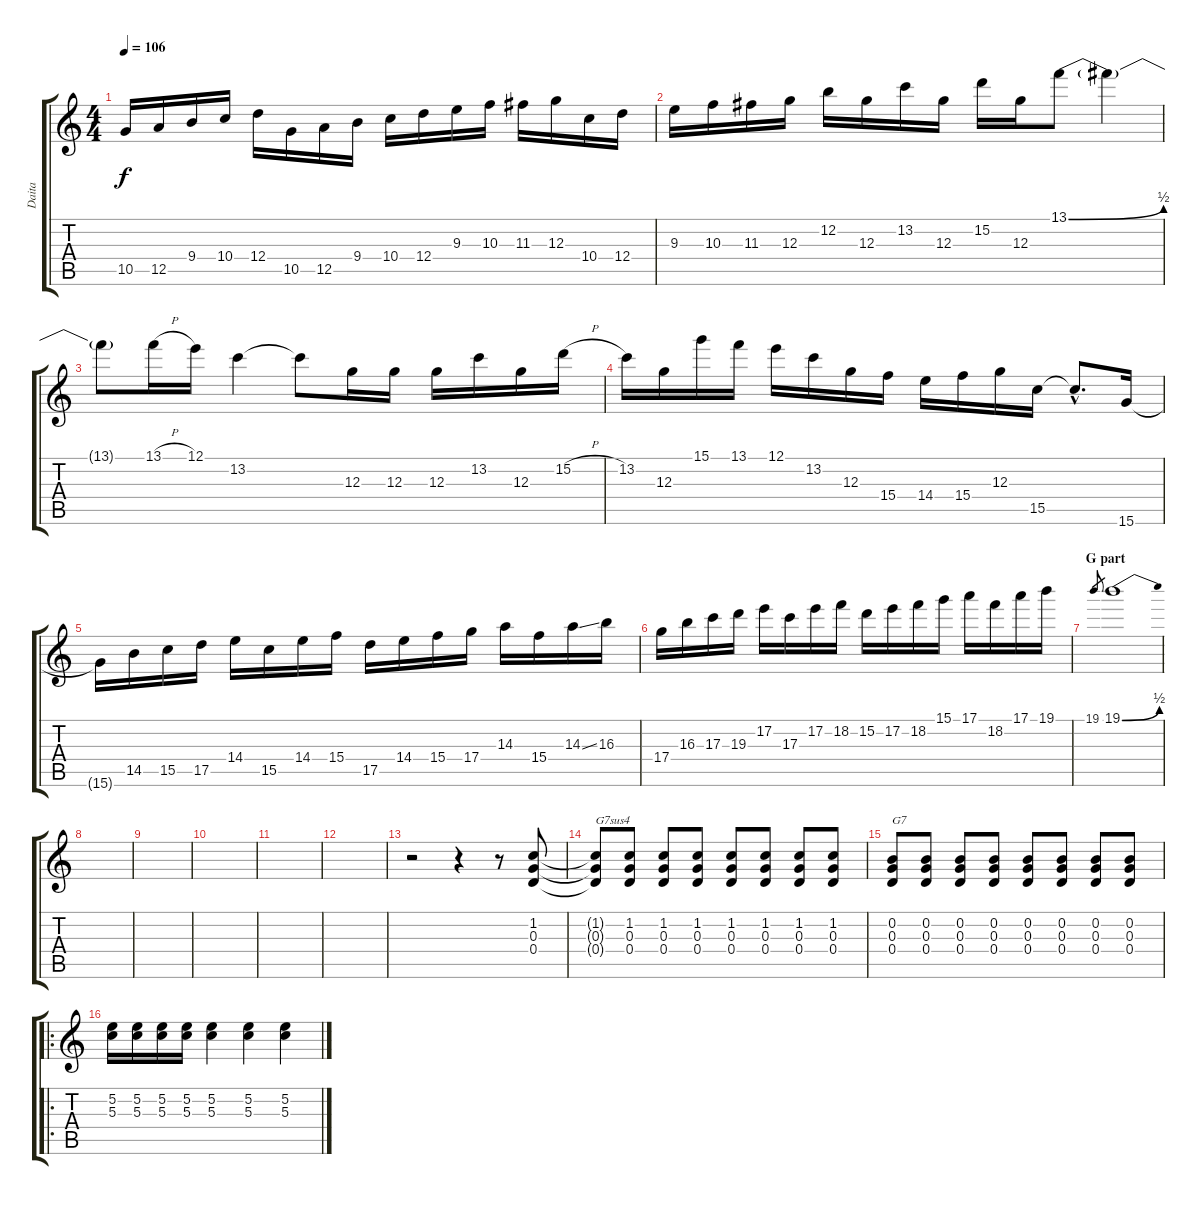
\track ("Daita" "Daita") {instrument distortionguitar}
\staff {score tabs}
\tuning (E4 B3 G3 D3 A2 E2) {hide}
\ts (4 4)
\tempo 106
\clef g2
\ks c
10.5.16{dy f} 12.5.16 9.4.16 10.4.16 12.4.16 10.5.16 12.5.16 9.4.16 10.4.16 12.4.16 9.3.16 10.3.16 11.3.16 12.3.16 10.4.16 12.4.16 |
9.3.16 10.3.16 11.3.16 12.3.16 12.2.16 12.3.16 13.2.16 12.3.16 15.2.16 12.3.16 13.1{be (bend 0 0 60 2)}.8 13.1{t}.4 |
13.1{t}.8 13.1{h}.16 12.1.16 13.2.4 13.2{t}.8 12.3.16 12.3.16 12.3.16 13.2.16 12.3.16 15.2{h}.16 |
13.2.16 12.3.16 15.1.16 13.1.16 12.1.16 13.2.16 12.3.16 15.4.16 14.4.16 15.4.16 12.3.16 15.5.16 15.5{hac t}.8{d} 15.6.16 |
15.6{t}.16 14.5.16 15.5.16 17.5.16 14.4.16 15.5.16 14.4.16 15.4.16 17.5.16 14.4.16 15.4.16 17.4.16 14.3.16 15.4.16 14.3{ss}.16 16.3.16 |
17.4.16 16.3.16 17.3.16 19.3.16 17.2.16 17.3.16 17.2.16 18.2.16 15.2.16 17.2.16 18.2.16 15.1.16 17.1.16 18.2.16 17.1.16 19.1.16 |
\section ("" "G part")
19.1.8{gr} 19.1{be (bend 0 0 60 2)}.1 |
|
|
|
|
|
r.2 r.4 r.8 (1.2 0.3 0.4).8 |
(1.2{t} 0.3{t} 0.4{t}).8{txt "G7sus4"} (1.2 0.3 0.4).8 (1.2 0.3 0.4).8 (1.2 0.3 0.4).8 (1.2 0.3 0.4).8 (1.2 0.3 0.4).8 (1.2 0.3 0.4).8 (1.2 0.3 0.4).8 |
(0.2 0.3 0.4).8{txt "G7"} (0.2 0.3 0.4).8 (0.2 0.3 0.4).8 (0.2 0.3 0.4).8 (0.2 0.3 0.4).8 (0.2 0.3 0.4).8 (0.2 0.3 0.4).8 (0.2 0.3 0.4).8 |
\ro
(5.2 5.3).16 (5.2 5.3).16 (5.2 5.3).16 (5.2 5.3).16 (5.2 5.3).4 (5.2 5.3).4 (5.2 5.3).4
